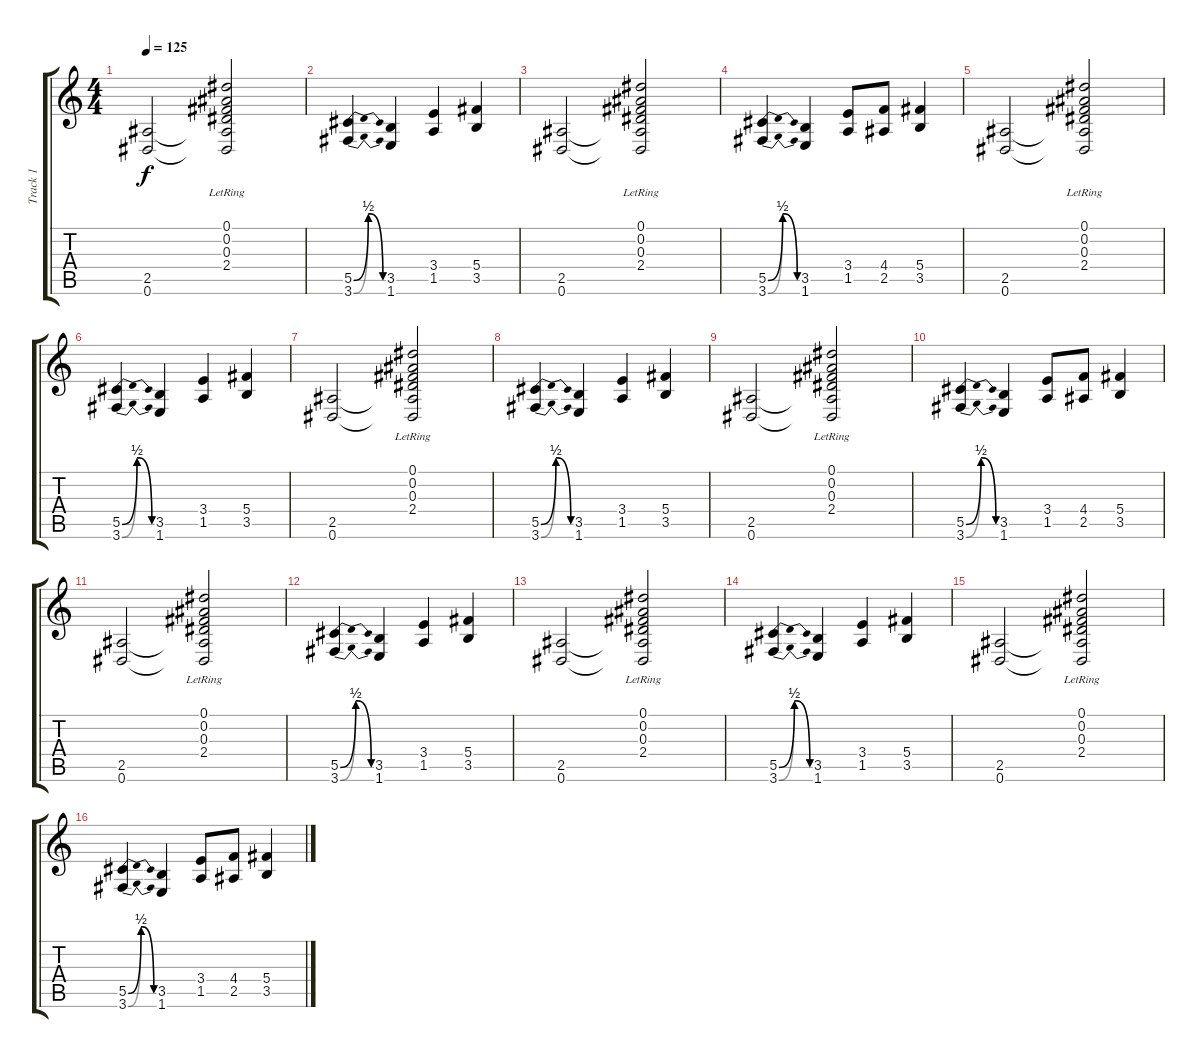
\track ("Track 1" "Track 1") {instrument distortionguitar}
\staff {score tabs}
\tuning (Eb4 Bb3 Gb3 Db3 Ab2 Eb2) {hide}
\ts (4 4)
\tempo 125
\clef g2
\ks c
(2.5 0.6).2{dy f} (0.1{lr} 0.2{lr} 0.3{lr} 2.4{lr} 2.5{t} 0.6{t}).2 |
(5.5{be (bendrelease 0 0 15 2 30 2 60 0)} 3.6{be (bendrelease 0 0 14 2 30 2 60 0)}).4 (3.5 1.6).4 (3.4 1.5).4 (5.4 3.5).4 |
(2.5 0.6).2 (0.1{lr} 0.2{lr} 0.3{lr} 2.4{lr} 2.5{t} 0.6{t}).2 |
(5.5{be (bendrelease 0 0 15 2 30 2 60 0)} 3.6{be (bendrelease 0 0 14 2 30 2 60 0)}).4 (3.5 1.6).4 (3.4 1.5).8 (4.4 2.5).8 (5.4 3.5).4 |
(2.5 0.6).2 (0.1{lr} 0.2{lr} 0.3{lr} 2.4{lr} 2.5{t} 0.6{t}).2 |
(5.5{be (bendrelease 0 0 15 2 30 2 60 0)} 3.6{be (bendrelease 0 0 14 2 30 2 60 0)}).4 (3.5 1.6).4 (3.4 1.5).4 (5.4 3.5).4 |
(2.5 0.6).2 (0.1{lr} 0.2{lr} 0.3{lr} 2.4{lr} 2.5{t} 0.6{t}).2 |
(5.5{be (bendrelease 0 0 15 2 30 2 60 0)} 3.6{be (bendrelease 0 0 14 2 30 2 60 0)}).4 (3.5 1.6).4 (3.4 1.5).4 (5.4 3.5).4 |
(2.5 0.6).2 (0.1{lr} 0.2{lr} 0.3{lr} 2.4{lr} 2.5{t} 0.6{t}).2 |
(5.5{be (bendrelease 0 0 15 2 30 2 60 0)} 3.6{be (bendrelease 0 0 14 2 30 2 60 0)}).4 (3.5 1.6).4 (3.4 1.5).8 (4.4 2.5).8 (5.4 3.5).4 |
(2.5 0.6).2 (0.1{lr} 0.2{lr} 0.3{lr} 2.4{lr} 2.5{t} 0.6{t}).2 |
(5.5{be (bendrelease 0 0 15 2 30 2 60 0)} 3.6{be (bendrelease 0 0 14 2 30 2 60 0)}).4 (3.5 1.6).4 (3.4 1.5).4 (5.4 3.5).4 |
(2.5 0.6).2 (0.1{lr} 0.2{lr} 0.3{lr} 2.4{lr} 2.5{t} 0.6{t}).2 |
(5.5{be (bendrelease 0 0 15 2 30 2 60 0)} 3.6{be (bendrelease 0 0 14 2 30 2 60 0)}).4 (3.5 1.6).4 (3.4 1.5).4 (5.4 3.5).4 |
(2.5 0.6).2 (0.1{lr} 0.2{lr} 0.3{lr} 2.4{lr} 2.5{t} 0.6{t}).2 |
(5.5{be (bendrelease 0 0 15 2 30 2 60 0)} 3.6{be (bendrelease 0 0 14 2 30 2 60 0)}).4 (3.5 1.6).4 (3.4 1.5).8 (4.4 2.5).8 (5.4 3.5).4
